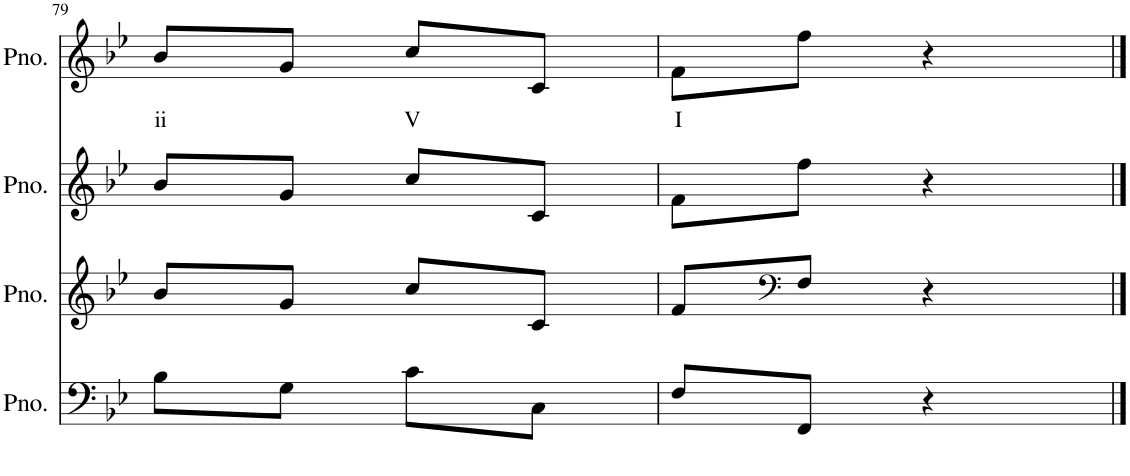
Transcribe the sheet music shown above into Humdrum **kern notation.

**kern	**kern	**kern	**kern	**text
*part4	*part3	*part2	*part1	*part1
*staff4	*staff3	*staff2	*staff1	*staff1
*I"Piano	*I"Piano	*I"Piano	*I"Piano, MIDI File Track 4 Ch4	*
*I'Pno.	*I'Pno.	*I'Pno.	*I'Pno.	*
!!LO:PB:g=z
*clefF4	*clefG2	*clefG2	*clefG2	*
*k[b-e-]	*k[b-e-]	*k[b-e-]	*k[b-e-]	*
*M2/4	*M2/4	*M2/4	*M2/4	*
=79	=79	=79	=79	=79
!	!	!	!	!LO:LY:b
8B-\L	8b-/L	8b-/L	8b-/L	ii
8G\J	8g/J	8g/J	8g/J	.
!	!	!	!	!LO:LY:b
8c\L	8cc/L	8cc/L	8cc/L	V
8C\J	8c/J	8c/J	8c/J	.
=80	=80	=80	=80	=80
!	!	!	!	!LO:LY:b
8F/L	8f/L	8f\L	8f\L	I
*	*clefF4	*	*	*
8FF/J	8F/J	8ff\J	8ff\J	.
4r	4r	4r	4r	.
==	==	==	==	==
*-	*-	*-	*-	*-
